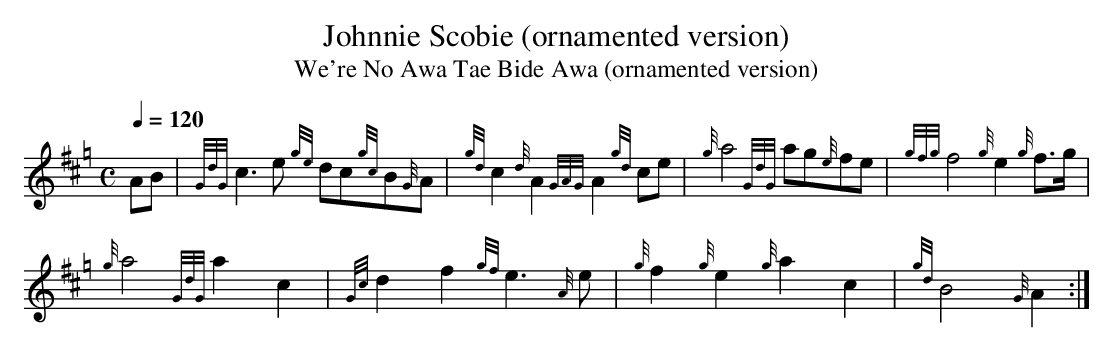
X:1
T:Johnnie Scobie (ornamented version)
T:We're No Awa Tae Bide Awa (ornamented version)
M:C
L:1/8
Q:1/4=120
K:Hp %A mixolydian
AB |\
{GdG}c3e {ge}dc{gc}B{G}A | {gd}c2{d}A2 {GAG}A2{gd}ce | {g}a4 {GdG}ag{e}fe | {gfg}f4 {g}e2{g}f>g |
{g}a4 {GdG}a2c2 | {Gc}d2f2 {gf}e3{A}e | {g}f2{g}e2 {g}a2c2 | {gd}B4 {G}A2 :|
